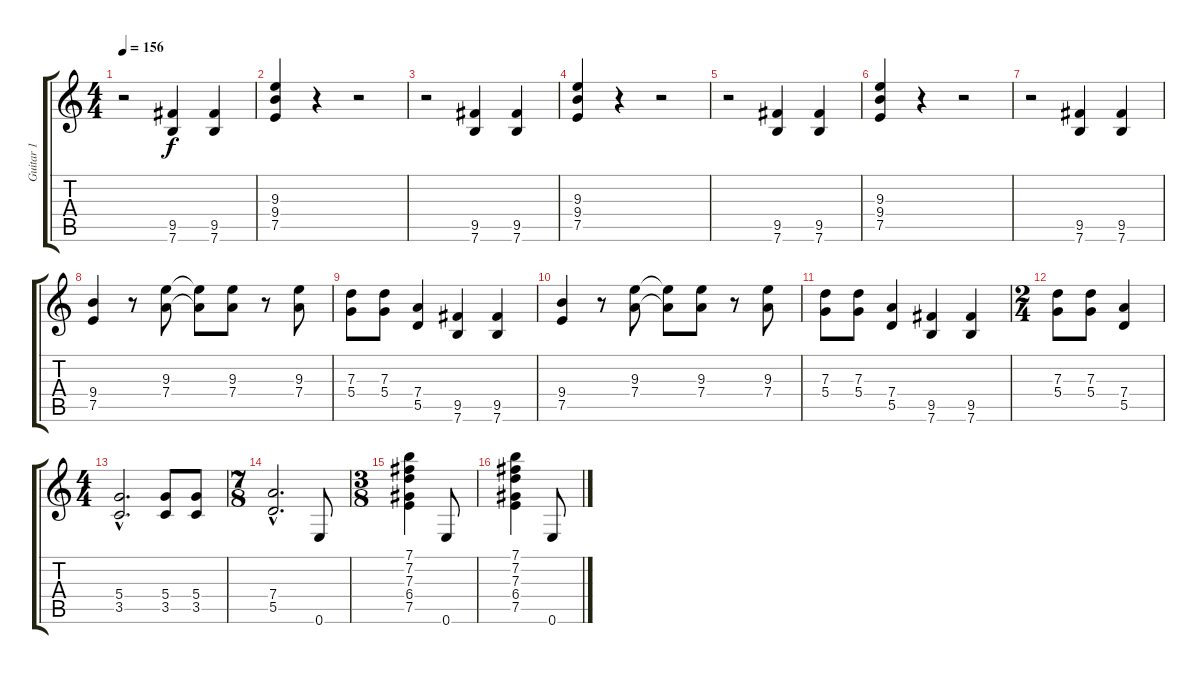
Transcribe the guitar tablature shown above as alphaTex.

\track ("Guitar 1" "Guitar 1") {instrument overdrivenguitar}
\staff {score tabs}
\tuning (E4 B3 G3 D3 A2 E2) {hide}
\ts (4 4)
\tempo 156
\clef g2
\ks c
r.2{dy f} (9.5 7.6).4 (9.5 7.6).4 |
(9.3 9.4 7.5).4 r.4 r.2 |
r.2 (9.5 7.6).4 (9.5 7.6).4 |
(9.3 9.4 7.5).4 r.4 r.2 |
r.2 (9.5 7.6).4 (9.5 7.6).4 |
(9.3 9.4 7.5).4 r.4 r.2 |
r.2 (9.5 7.6).4 (9.5 7.6).4 |
(9.4 7.5).4 r.8 (9.3 7.4).8 (9.3{t} 7.4{t}).8 (9.3 7.4).8 r.8 (9.3 7.4).8 |
(7.3 5.4).8 (7.3 5.4).8 (7.4 5.5).4 (9.5 7.6).4 (9.5 7.6).4 |
(9.4 7.5).4 r.8 (9.3 7.4).8 (9.3{t} 7.4{t}).8 (9.3 7.4).8 r.8 (9.3 7.4).8 |
(7.3 5.4).8 (7.3 5.4).8 (7.4 5.5).4 (9.5 7.6).4 (9.5 7.6).4 |
\ts (2 4)
(7.3 5.4).8 (7.3 5.4).8 (7.4 5.5).4 |
\ts (4 4)
(5.4{hac} 3.5{hac}).2{d} (5.4 3.5).8 (5.4 3.5).8 |
\ts (7 8)
(7.4{hac} 5.5{hac}).2{d} 0.6.8 |
\ts (3 8)
(7.1 7.2 7.3 6.4 7.5).4 0.6.8 |
(7.1 7.2 7.3 6.4 7.5).4 0.6.8
